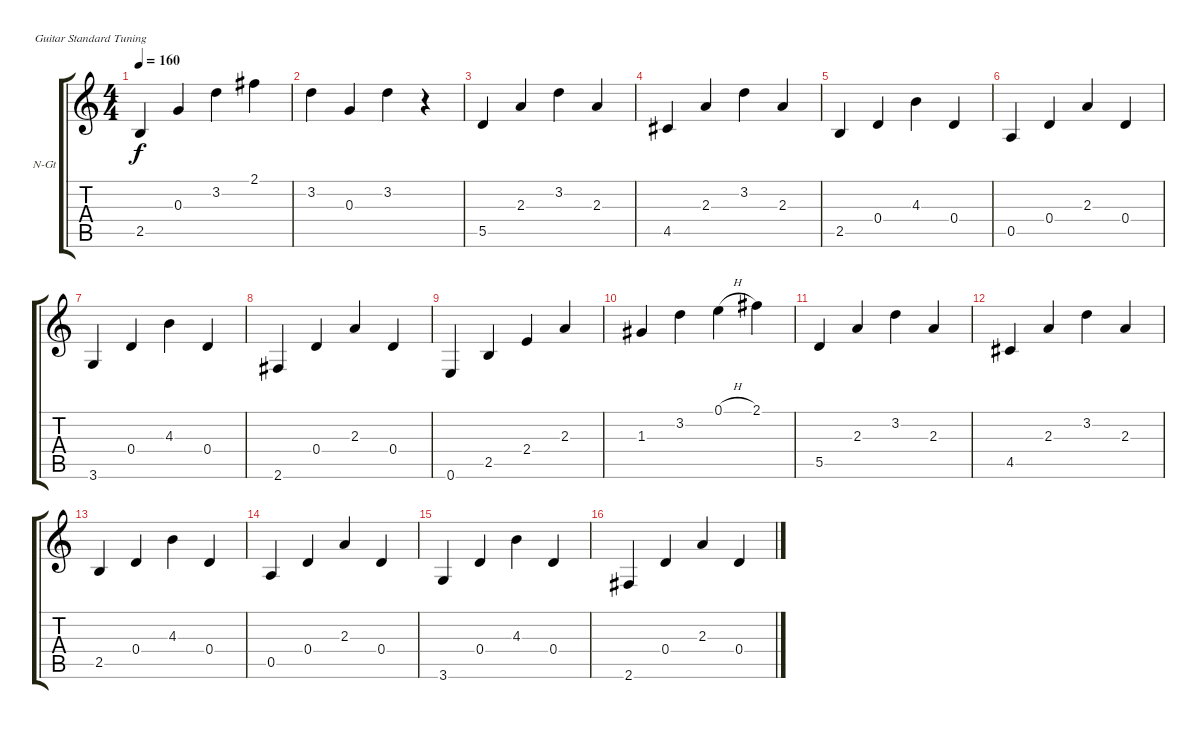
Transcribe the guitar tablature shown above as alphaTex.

\bracketExtendMode groupsimilarinstruments
\firstSystemTrackNameOrientation horizontal
\otherSystemsTrackNameOrientation horizontal
\track ("Äîðîæêà 1" "N-Gt") {instrument acousticgrandpiano}
\staff {score tabs}
\tuning (E4 B3 G3 D3 A2 E2)
\displaytranspose 12
\ts (4 4)
\tempo 160
\clef g2
\ks c
2.5.4{dy f} 0.3.4 3.2.4 2.1.4 |
3.2.4 0.3.4 3.2.4 r.4 |
5.5.4 2.3.4 3.2.4 2.3.4 |
4.5.4 2.3.4 3.2.4 2.3.4 |
2.5.4 0.4.4 4.3.4 0.4.4 |
0.5.4 0.4.4 2.3.4 0.4.4 |
3.6.4 0.4.4 4.3.4 0.4.4 |
2.6.4 0.4.4 2.3.4 0.4.4 |
0.6.4 2.5.4 2.4.4 2.3.4 |
1.3.4 3.2.4 0.1{h}.4 2.1.4 |
5.5.4 2.3.4 3.2.4 2.3.4 |
4.5.4 2.3.4 3.2.4 2.3.4 |
2.5.4 0.4.4 4.3.4 0.4.4 |
0.5.4 0.4.4 2.3.4 0.4.4 |
3.6.4 0.4.4 4.3.4 0.4.4 |
2.6.4 0.4.4 2.3.4 0.4.4
